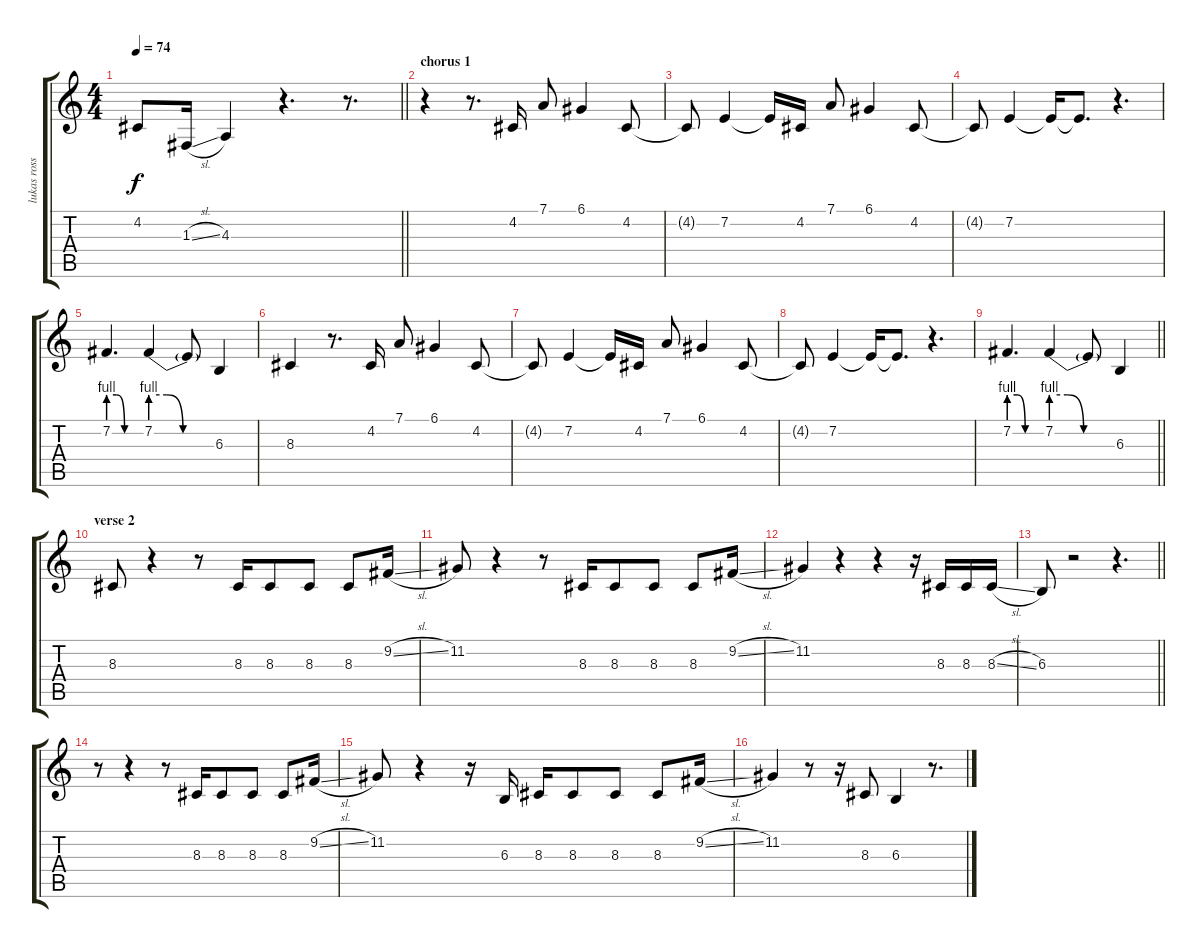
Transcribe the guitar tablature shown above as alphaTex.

\track ("lukas rossi - vocals" "lukas ross") {instrument lead6voice}
\staff {score tabs}
\tuning (D4 A3 F3 C3 G2 D2) {hide}
\ts (4 4)
\tempo 74
\clef g2
\barLineRight lightlight
\ks c
4.2{t}.8{dy f} 1.3{sl}.16 4.3.4 r.4{d} r.8{d} |
\section ("" "chorus 1")
r.4 r.8{d} 4.2.16 7.1.8 6.1.4 4.2.8 |
4.2{t}.8 7.2.4 7.2{t}.16 4.2.16 7.1.8 6.1.4 4.2.8 |
4.2{t}.8 7.2.4 7.2{t}.16 7.2{t}.8{d} r.4{d} |
7.2{be (custom 0 4 15 4 30 0 60 0)}.4{d} 7.2{be (custom 0 4 15 4 30 0 60 0)}.4 7.2{t}.8 6.3.4 |
8.3.4 r.8{d} 4.2.16 7.1.8 6.1.4 4.2.8 |
4.2{t}.8 7.2.4 7.2{t}.16 4.2.16 7.1.8 6.1.4 4.2.8 |
4.2{t}.8 7.2.4 7.2{t}.16 7.2{t}.8{d} r.4{d} |
\barLineRight lightlight
7.2{be (custom 0 4 15 4 30 0 60 0)}.4{d} 7.2{be (custom 0 4 15 4 30 0 60 0)}.4 7.2{t}.8 6.3.4 |
\section ("" "verse 2")
8.3.8 r.4 r.8 8.3.16 8.3.8 8.3.8 8.3.8 9.2{sl}.16 |
11.2.8 r.4 r.8 8.3.16 8.3.8 8.3.8 8.3.8 9.2{sl}.16 |
11.2.4 r.4 r.4 r.16 8.3.16 8.3.16 8.3{sl}.16 |
\barLineRight lightlight
6.3.8 r.2 r.4{d} |
r.8 r.4 r.8 8.3.16 8.3.8 8.3.8 8.3.8 9.2{sl}.16 |
11.2.8 r.4 r.16 6.3.16 8.3.16 8.3.8 8.3.8 8.3.8 9.2{sl}.16 |
11.2.4 r.8 r.16 8.3.8 6.3.4 r.8{d}
